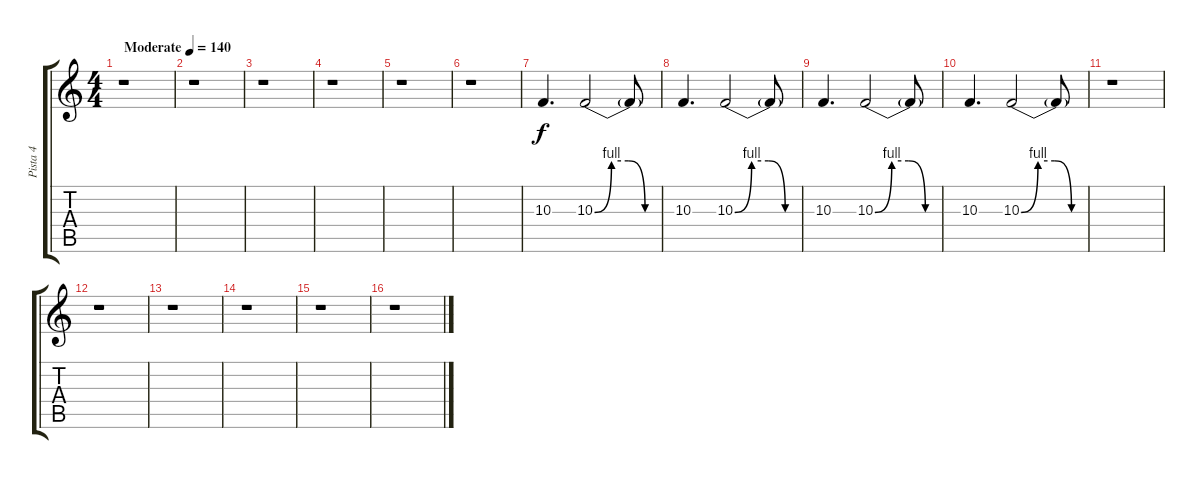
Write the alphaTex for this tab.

\track ("Pista 4" "Pista 4") {instrument drawbarorgan}
\staff {score tabs}
\tuning (E4 B3 G3 D3 A2 E2) {hide}
\ts (4 4)
\tempo (140 "Moderate")
\clef g2
\ks c
r.1{dy f instrument drawbarorgan} |
r.1 |
r.1 |
r.1 |
r.1 |
r.1 |
10.3.4{d} 10.3{be (custom 0 0 15 4 30 4 45 0 60 0)}.2 10.3{t}.8 |
10.3.4{d} 10.3{be (custom 0 0 15 4 30 4 45 0 60 0)}.2 10.3{t}.8 |
10.3.4{d} 10.3{be (custom 0 0 15 4 30 4 45 0 60 0)}.2 10.3{t}.8 |
10.3.4{d} 10.3{be (custom 0 0 15 4 30 4 45 0 60 0)}.2 10.3{t}.8 |
r.1 |
r.1 |
r.1 |
r.1 |
r.1 |
r.1
